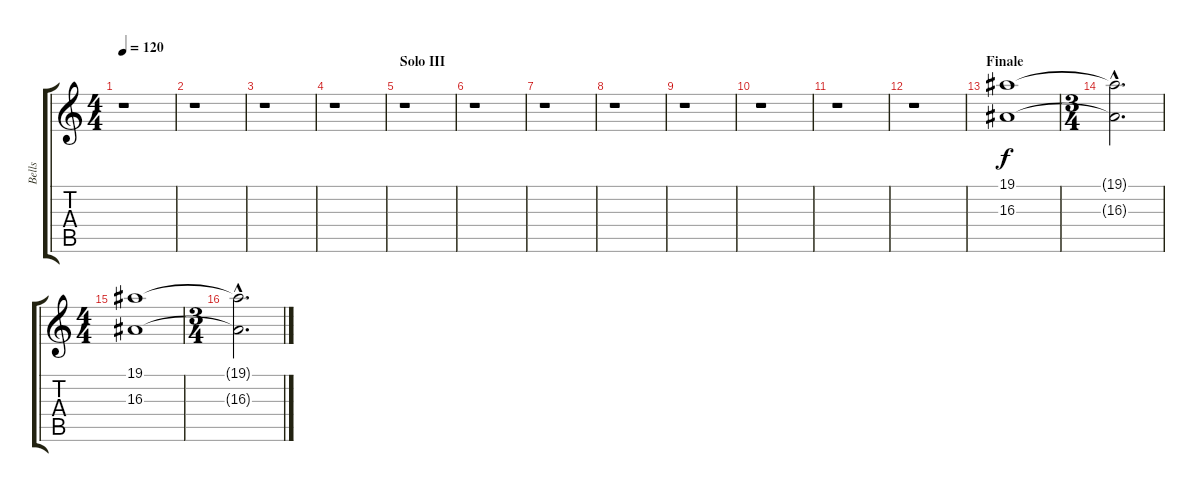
\track ("Bells" "Bells") {instrument tubularbells}
\staff {score tabs}
\tuning (Eb4 Bb3 Gb3 Db3 Ab2 Eb2) {hide}
\ts (4 4)
\tempo 120
\clef g2
\ks c
r.1{dy f} |
r.1 |
r.1 |
r.1 |
\section ("" "Solo III")
r.1 |
r.1 |
r.1 |
r.1 |
r.1 |
r.1 |
r.1 |
r.1 |
\section ("" "Finale")
(19.1 16.3).1 |
\ts (3 4)
(19.1{hac t} 16.3{hac t}).2{d} |
\ts (4 4)
(19.1 16.3).1 |
\ts (3 4)
(19.1{hac t} 16.3{hac t}).2{d}
